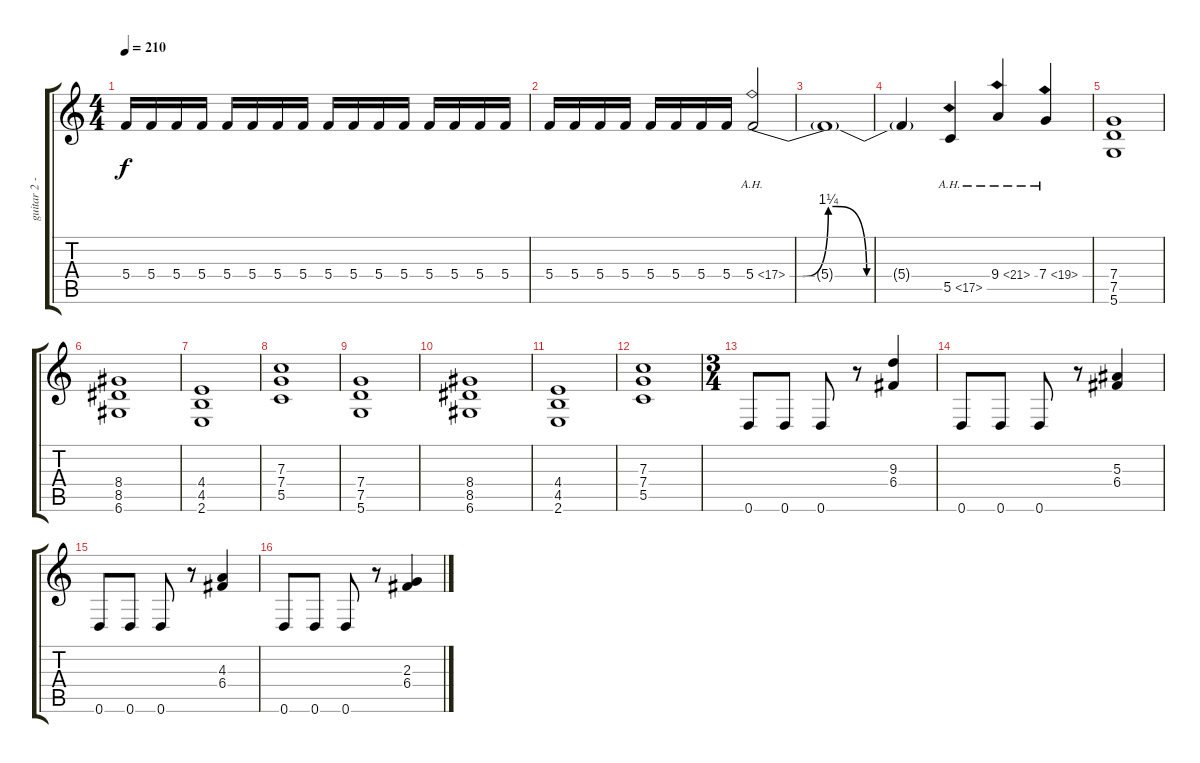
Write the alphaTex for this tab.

\track ("guitar 2 - Kride" "guitar 2 -") {instrument distortionguitar}
\staff {score tabs}
\tuning (D4 A3 F3 C3 G2 D2) {hide}
\ts (4 4)
\tempo 210
\clef g2
\ks c
5.4.16{dy f} 5.4.16 5.4.16 5.4.16 5.4.16 5.4.16 5.4.16 5.4.16 5.4.16 5.4.16 5.4.16 5.4.16 5.4.16 5.4.16 5.4.16 5.4.16 |
5.4.16 5.4.16 5.4.16 5.4.16 5.4.16 5.4.16 5.4.16 5.4.16 5.4{be (custom 0 0 5 0 15 5 18 5 30 0 60 0) ah 12}.2 |
5.4{t}.1 |
5.4{t}.4 5.5{ah 12}.4 9.4{ah 12}.4 7.4{ah 12}.4 |
(7.4 7.5 5.6).1 |
(8.4 8.5 6.6).1 |
(4.4 4.5 2.6).1 |
(7.3 7.4 5.5).1 |
(7.4 7.5 5.6).1 |
(8.4 8.5 6.6).1 |
(4.4 4.5 2.6).1 |
(7.3 7.4 5.5).1 |
\ts (3 4)
0.6.8 0.6.8 0.6.8 r.8 (9.3 6.4).4 |
0.6.8 0.6.8 0.6.8 r.8 (5.3 6.4).4 |
0.6.8 0.6.8 0.6.8 r.8 (4.3 6.4).4 |
0.6.8 0.6.8 0.6.8 r.8 (2.3 6.4).4
